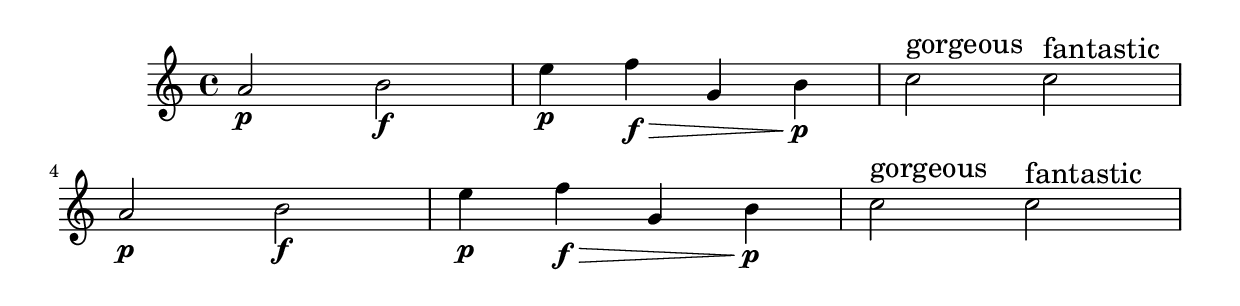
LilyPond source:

%% DO NOT EDIT this file manually; it is automatically
%% generated from LSR http://lsr.dsi.unimi.it
%% Make any changes in LSR itself, or in Documentation/snippets/new/ ,
%% and then run scripts/auxiliar/makelsr.py
%%
%% This file is in the public domain.
\version "2.16.0"

\header {
  lsrtags = "spacing, tweaks-and-overrides, workaround"

  texidoc = "
By setting the @code{'Y-extent} property to a suitable value, all
@code{DynamicLineSpanner} objects (hairpins and dynamic texts) can be
aligned to a common reference point, regardless of their actual extent.
This way, every element will be vertically aligned, thus producing a
more pleasing output.

The same idea is used to align the text scripts along their baseline.

"
  doctitle = "Vertically aligned dynamics and textscripts"
} % begin verbatim


music = \relative c' {
  a'2\p b\f
  e4\p f\f\> g, b\p
  c2^\markup { \huge gorgeous } c^\markup { \huge fantastic }
}

{
  \music
  \break
  \override DynamicLineSpanner #'staff-padding = #2.0
  \override DynamicLineSpanner #'Y-extent = #'(-1.5 . 1.5)
  \override TextScript #'Y-extent = #'(-1.5 . 1.5)
  \music
}
